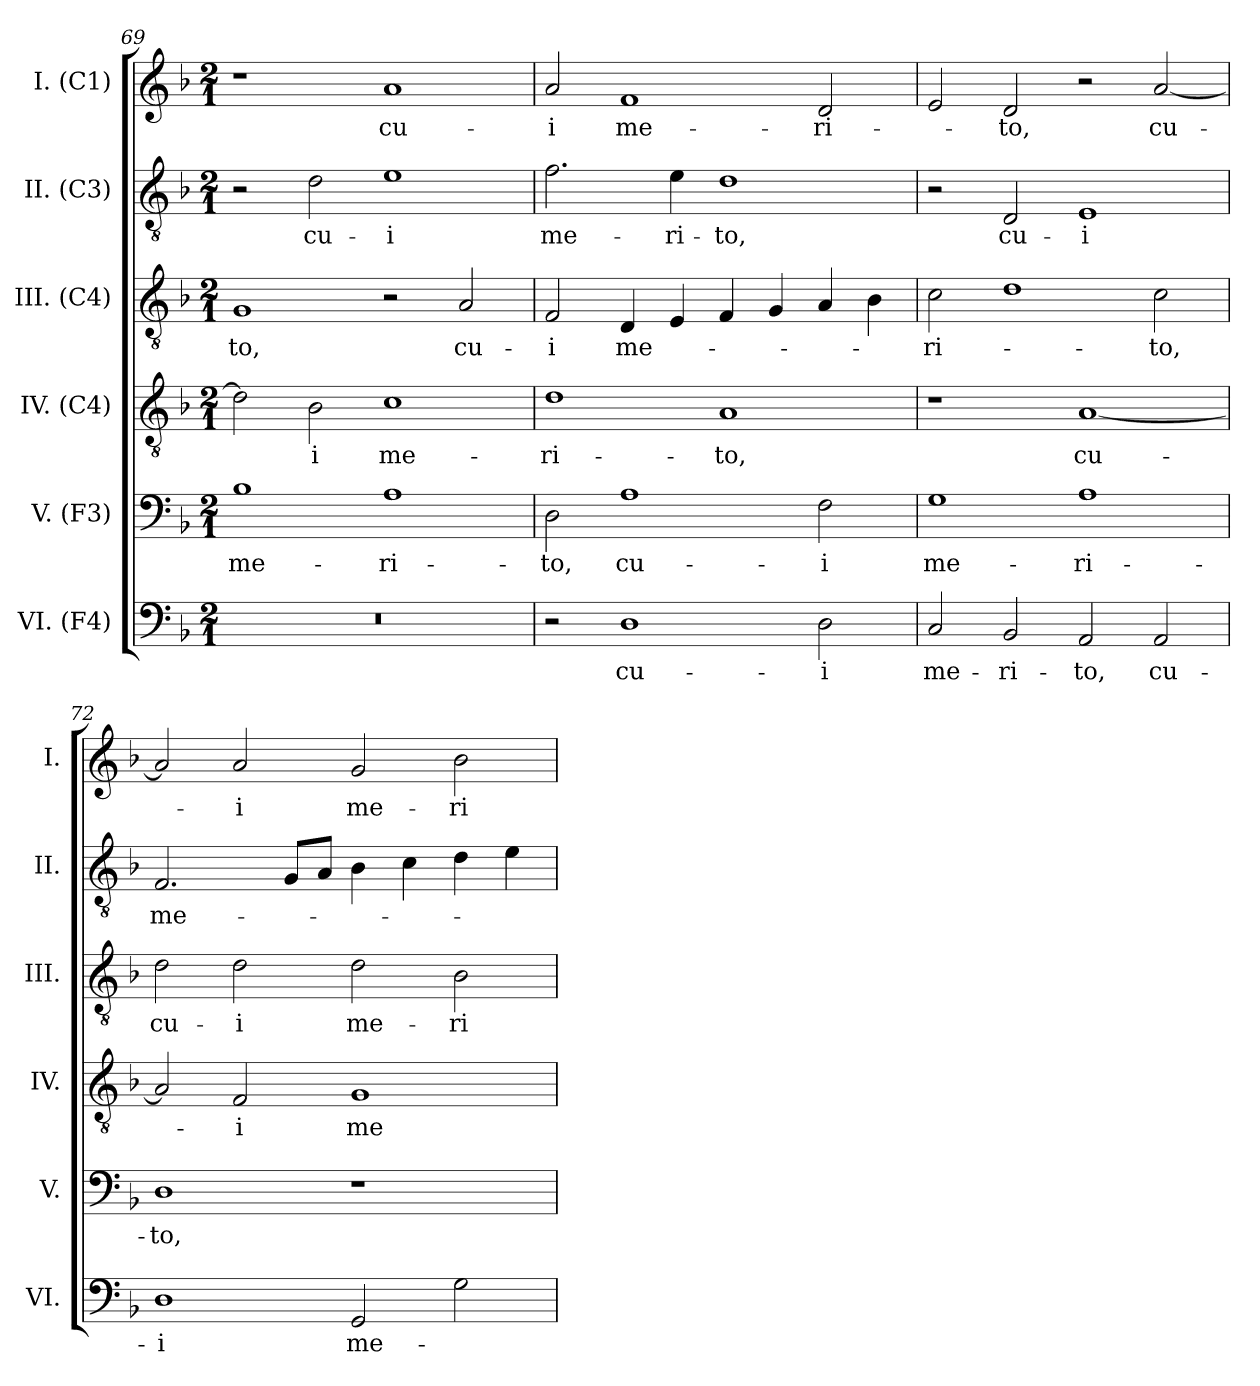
**kern	**text	**kern	**text	**kern	**text	**kern	**text	**kern	**text	**kern	**text
*part6	*part6	*part5	*part5	*part4	*part4	*part3	*part3	*part2	*part2	*part1	*part1
*staff6	*staff6	*staff5	*staff5	*staff4	*staff4	*staff3	*staff3	*staff2	*staff2	*staff1	*staff1
*I"VI. (F4)	*	*I"V. (F3)	*	*I"IV. (C4)	*	*I"III. (C4)	*	*I"II. (C3)	*	*I"I. (C1)	*
*I'VI.	*	*I'V.	*	*I'IV.	*	*I'III.	*	*I'II.	*	*I'I.	*
*clefF4	*	*clefF4	*	*clefGv2	*	*clefGv2	*	*clefGv2	*	*clefG2	*
*	*	*	*	*	*	*ITrd7c12	*	*	*	*	*
*k[b-]	*	*k[b-]	*	*k[b-]	*	*k[b-]	*	*k[b-]	*	*k[b-]	*
*F:	*	*F:	*	*F:	*	*F:	*	*F:	*	*F:	*
*M2/1	*	*M2/1	*	*M2/1	*	*M2/1	*	*M2/1	*	*M2/1	*
=69	=69	=69	=69	=69	=69	=69	=69	=69	=69	=69	=69
!LO:N:vis=1	!	!	!	!	!	!	!	!	!	!	!
!	!	!	!LO:LY:b:color=#000000	!	!	!	!	!	!	!	!
!	!	!	!	!	!	!	!LO:LY:b:color=#000000	!	!	!	!
0r	.	1B-i	me-	2di\]	.	1GGi	-to,	2r	.	1r	.
!	!	!	!	!	!LO:LY:b:color=#000000	!	!	!	!	!	!
!	!	!	!	!	!	!	!	!	!LO:LY:b:color=#000000	!	!
.	.	.	.	2B-i\	-i	.	.	2di\	cu-	.	.
!	!	!	!LO:LY:b:color=#000000	!	!	!	!	!	!	!	!
!	!	!	!	!	!LO:LY:b:color=#000000	!	!	!	!	!	!
!	!	!	!	!	!	!	!	!	!LO:LY:b:color=#000000	!	!
!	!	!	!	!	!	!	!	!	!	!	!LO:LY:b:color=#000000
.	.	1Ai	-ri-	1ci	me-	2r	.	1ei	-i	1ai	cu-
!	!	!	!	!	!	!	!LO:LY:b:color=#000000	!	!	!	!
.	.	.	.	.	.	2AAi/	cu-	.	.	.	.
=70	=70	=70	=70	=70	=70	=70	=70	=70	=70	=70	=70
!	!	!	!LO:LY:b:color=#000000	!	!	!	!	!	!	!	!
!	!	!	!	!	!LO:LY:b:color=#000000	!	!	!	!	!	!
!	!	!	!	!	!	!	!LO:LY:b:color=#000000	!	!	!	!
!	!	!	!	!	!	!	!	!	!LO:LY:b:color=#000000	!	!
!	!	!	!	!	!	!	!	!	!	!	!LO:LY:b:color=#000000
2r	.	2Di\	-to,	1di	-ri-	2FFi/	-i	2.fi\	me-	2ai/	-i
!	!LO:LY:b:color=#000000	!	!	!	!	!	!	!	!	!	!
!	!	!	!LO:LY:b:color=#000000	!	!	!	!	!	!	!	!
!	!	!	!	!	!	!	!LO:LY:b:color=#000000	!	!	!	!
!	!	!	!	!	!	!	!	!	!	!	!LO:LY:b:color=#000000
1Di	cu-	1Ai	cu-	.	.	4DDi/	me-	.	.	1fi	me-
!	!	!	!	!	!	!	!	!	!LO:LY:b:color=#000000	!	!
.	.	.	.	.	.	4EEi/	.	4ei\	-ri-	.	.
!	!	!	!	!	!LO:LY:b:color=#000000	!	!	!	!	!	!
!	!	!	!	!	!	!	!	!	!LO:LY:b:color=#000000	!	!
.	.	.	.	1Ai	-to,	4FFi/	.	1di	-to,	.	.
.	.	.	.	.	.	4GGi/	.	.	.	.	.
!	!LO:LY:b:color=#000000	!	!	!	!	!	!	!	!	!	!
!	!	!	!LO:LY:b:color=#000000	!	!	!	!	!	!	!	!
!	!	!	!	!	!	!	!	!	!	!	!LO:LY:b:color=#000000
2Di\	-i	2Fi\	-i	.	.	4AAi/	.	.	.	2di/	-ri-
.	.	.	.	.	.	4BB-i\	.	.	.	.	.
!!LO:PB:g=z
=71	=71	=71	=71	=71	=71	=71	=71	=71	=71	=71	=71
!	!LO:LY:b:color=#000000	!	!	!	!	!	!	!	!	!	!
!	!	!	!LO:LY:b:color=#000000	!	!	!	!	!	!	!	!
!	!	!	!	!	!	!	!LO:LY:b:color=#000000	!	!	!	!
2Ci/	me-	1Gi	me-	1r	.	2Ci\	-ri-	2r	.	2ei/	.
!	!LO:LY:b:color=#000000	!	!	!	!	!	!	!	!	!	!
!	!	!	!	!	!	!	!	!	!LO:LY:b:color=#000000	!	!
!	!	!	!	!	!	!	!	!	!	!	!LO:LY:b:color=#000000
2BB-i/	-ri-	.	.	.	.	1Di	.	2Di/	cu-	2di/	-to,
!	!LO:LY:b:color=#000000	!	!	!	!	!	!	!	!	!	!
!	!	!	!LO:LY:b:color=#000000	!	!	!	!	!	!	!	!
!	!	!	!	!	!LO:LY:b:color=#000000	!	!	!	!	!	!
!	!	!	!	!	!	!	!	!	!LO:LY:b:color=#000000	!	!
2AAi/	-to,	1Ai	-ri-	[1Ai	cu-	.	.	1Ei	-i	2r	.
!	!LO:LY:b:color=#000000	!	!	!	!	!	!	!	!	!	!
!	!	!	!	!	!	!	!LO:LY:b:color=#000000	!	!	!	!
!	!	!	!	!	!	!	!	!	!	!	!LO:LY:b:color=#000000
2AAi/	cu-	.	.	.	.	2Ci\	-to,	.	.	[2ai/	cu-
=72	=72	=72	=72	=72	=72	=72	=72	=72	=72	=72	=72
!	!LO:LY:b:color=#000000	!	!	!	!	!	!	!	!	!	!
!	!	!	!LO:LY:b:color=#000000	!	!	!	!	!	!	!	!
!	!	!	!	!	!	!	!LO:LY:b:color=#000000	!	!	!	!
!	!	!	!	!	!	!	!	!	!LO:LY:b:color=#000000	!	!
1Di	-i	1Di	-to,	2Ai/]	.	2Di\	cu-	2.Fi/	me-	2ai/]	.
!	!	!	!	!	!LO:LY:b:color=#000000	!	!	!	!	!	!
!	!	!	!	!	!	!	!LO:LY:b:color=#000000	!	!	!	!
!	!	!	!	!	!	!	!	!	!	!	!LO:LY:b:color=#000000
.	.	.	.	2Fi/	-i	2Di\	-i	.	.	2ai/	-i
.	.	.	.	.	.	.	.	8Gi/L	.	.	.
.	.	.	.	.	.	.	.	8Ai/J	.	.	.
!	!LO:LY:b:color=#000000	!	!	!	!	!	!	!	!	!	!
!	!	!	!	!	!LO:LY:b:color=#000000	!	!	!	!	!	!
!	!	!	!	!	!	!	!LO:LY:b:color=#000000	!	!	!	!
!	!	!	!	!	!	!	!	!	!	!	!LO:LY:b:color=#000000
2GGi/	me-	1r	.	1Gi	me-	2Di\	me-	4B-i\	.	2gi/	me-
.	.	.	.	.	.	.	.	4ci\	.	.	.
!	!	!	!	!	!	!	!LO:LY:b:color=#000000	!	!	!	!
!	!	!	!	!	!	!	!	!	!	!	!LO:LY:b:color=#000000
2Gi\	.	.	.	.	.	2BB-i\	-ri-	4di\	.	2b-i\	-ri-
.	.	.	.	.	.	.	.	4ei\	.	.	.
=	=	=	=	=	=	=	=	=	=	=	=
*-	*-	*-	*-	*-	*-	*-	*-	*-	*-	*-	*-
